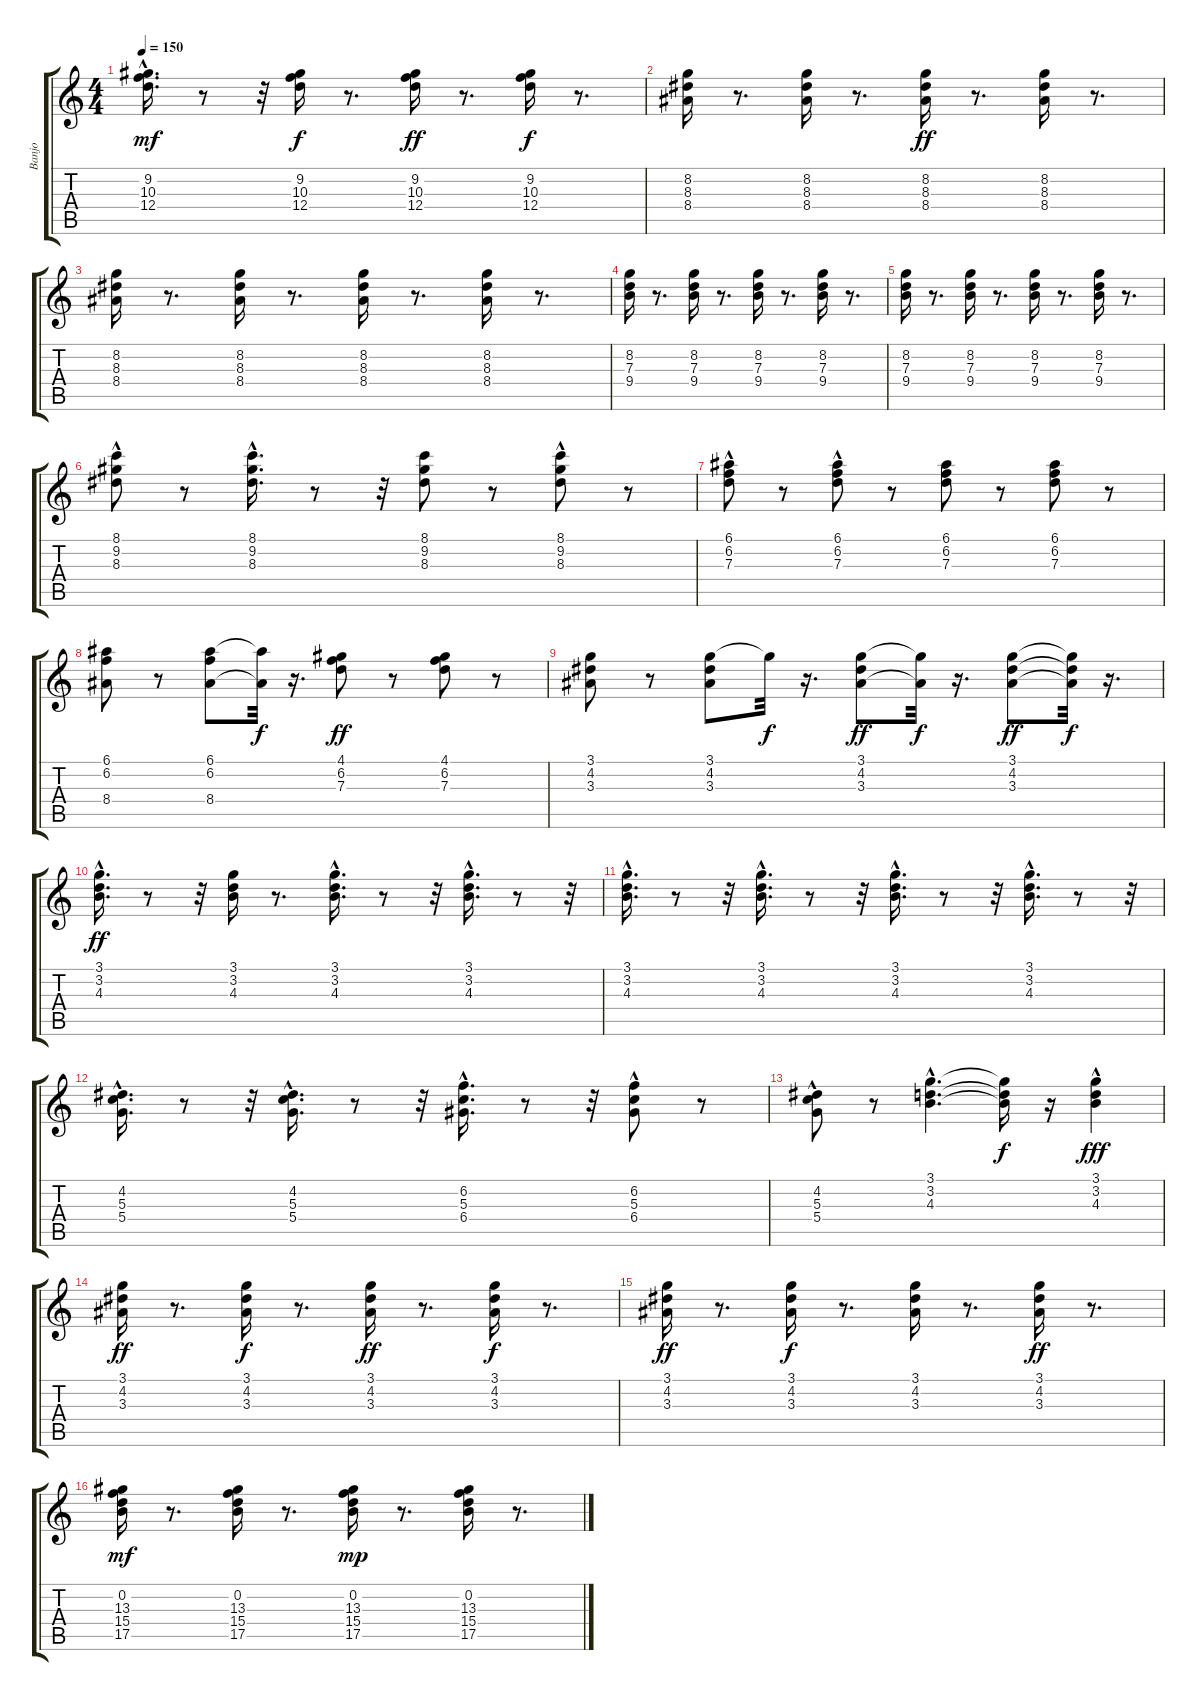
\track ("Banjo" "Banjo") {instrument banjo}
\staff {score tabs}
\tuning (E4 B3 G3 D3 A2 E2) {hide}
\displaytranspose 12
\ts (4 4)
\tempo 150
\clef g2
\ks c
(9.2{hac} 10.3{hac} 12.4{hac}).16{d dy mf} r.8 r.32 (9.2 10.3 12.4).16{dy f} r.8{d} (9.2 10.3 12.4).16{dy ff} r.8{d} (9.2 10.3 12.4).16{dy f} r.8{d} |
(8.2 8.3 8.4).16 r.8{d} (8.2 8.3 8.4).16 r.8{d} (8.2 8.3 8.4).16{dy ff} r.8{d} (8.2 8.3 8.4).16 r.8{d} |
(8.2 8.3 8.4).16 r.8{d} (8.2 8.3 8.4).16 r.8{d} (8.2 8.3 8.4).16 r.8{d} (8.2 8.3 8.4).16 r.8{d} |
(8.2 7.3 9.4).16 r.8{d} (8.2 7.3 9.4).16 r.8{d} (8.2 7.3 9.4).16 r.8{d} (8.2 7.3 9.4).16 r.8{d} |
(8.2 7.3 9.4).16 r.8{d} (8.2 7.3 9.4).16 r.8{d} (8.2 7.3 9.4).16 r.8{d} (8.2 7.3 9.4).16 r.8{d} |
(8.1{hac} 9.2 8.3{hac}).8 r.8 (8.1{hac} 9.2{hac} 8.3).16{d} r.8 r.32 (8.1 9.2 8.3).8 r.8 (8.1{hac} 9.2 8.3{hac}).8 r.8 |
(6.1 6.2 7.3{hac}).8 r.8 (6.1 6.2 7.3{hac}).8 r.8 (6.1 6.2 7.3).8 r.8 (6.1 6.2 7.3).8 r.8 |
(6.1 6.2 8.4).8 r.8 (6.1 6.2 8.4).8 (6.1{t} 8.4{t}).32{dy f} r.16{d} (4.1 6.2 7.3).8{dy ff} r.8 (4.1 6.2 7.3).8 r.8 |
(3.1 4.2 3.3).8 r.8 (3.1 4.2 3.3).8 3.1{t}.32{dy f} r.16{d} (3.1 4.2 3.3).8{dy ff} (3.1{t} 3.3{t}).32{dy f} r.16{d} (3.1 4.2 3.3).8{dy ff} (3.1{t} 4.2{t} 3.3{t}).32{dy f} r.16{d} |
(3.1{hac} 3.2 4.3).16{d dy ff} r.8 r.32 (3.1 3.2 4.3).16 r.8{d} (3.1{hac} 3.2 4.3).16{d} r.8 r.32 (3.1{hac} 3.2 4.3{hac}).16{d} r.8 r.32 |
(3.1{hac} 3.2 4.3{hac}).16{d} r.8 r.32 (3.1{hac} 3.2 4.3).16{d} r.8 r.32 (3.1{hac} 3.2{hac} 4.3{hac}).16{d} r.8 r.32 (3.1{hac} 3.2 4.3{hac}).16{d} r.8 r.32 |
(4.2{hac} 5.3{hac} 5.4{hac}).16{d} r.8 r.32 (4.2{hac} 5.3{hac} 5.4{hac}).16{d} r.8 r.32 (6.2{hac} 5.3{hac} 6.4{hac}).16{d} r.8 r.32 (6.2 5.3{hac} 6.4{hac}).8 r.8 |
(4.2 5.3{hac} 5.4).8 r.8 (3.1{hac} 3.2{hac} 4.3{hac}).4{d} (3.1{t} 3.2{t} 4.3{t}).16{dy f} r.16 (3.1 3.2{hac} 4.3{hac}).4{dy fff} |
(3.1 4.2 3.3).16{dy ff} r.8{d} (3.1 4.2 3.3).16{dy f} r.8{d} (3.1 4.2 3.3).16{dy ff} r.8{d} (3.1 4.2 3.3).16{dy f} r.8{d} |
(3.1 4.2 3.3).16{dy ff} r.8{d} (3.1 4.2 3.3).16{dy f} r.8{d} (3.1 4.2 3.3).16 r.8{d} (3.1 4.2 3.3).16{dy ff} r.8{d} |
(0.2 13.3 15.4 17.5).16{dy mf} r.8{d} (0.2 13.3 15.4 17.5).16 r.8{d} (0.2 13.3 15.4 17.5).16{dy mp} r.8{d} (0.2 13.3 15.4 17.5).16 r.8{d}
